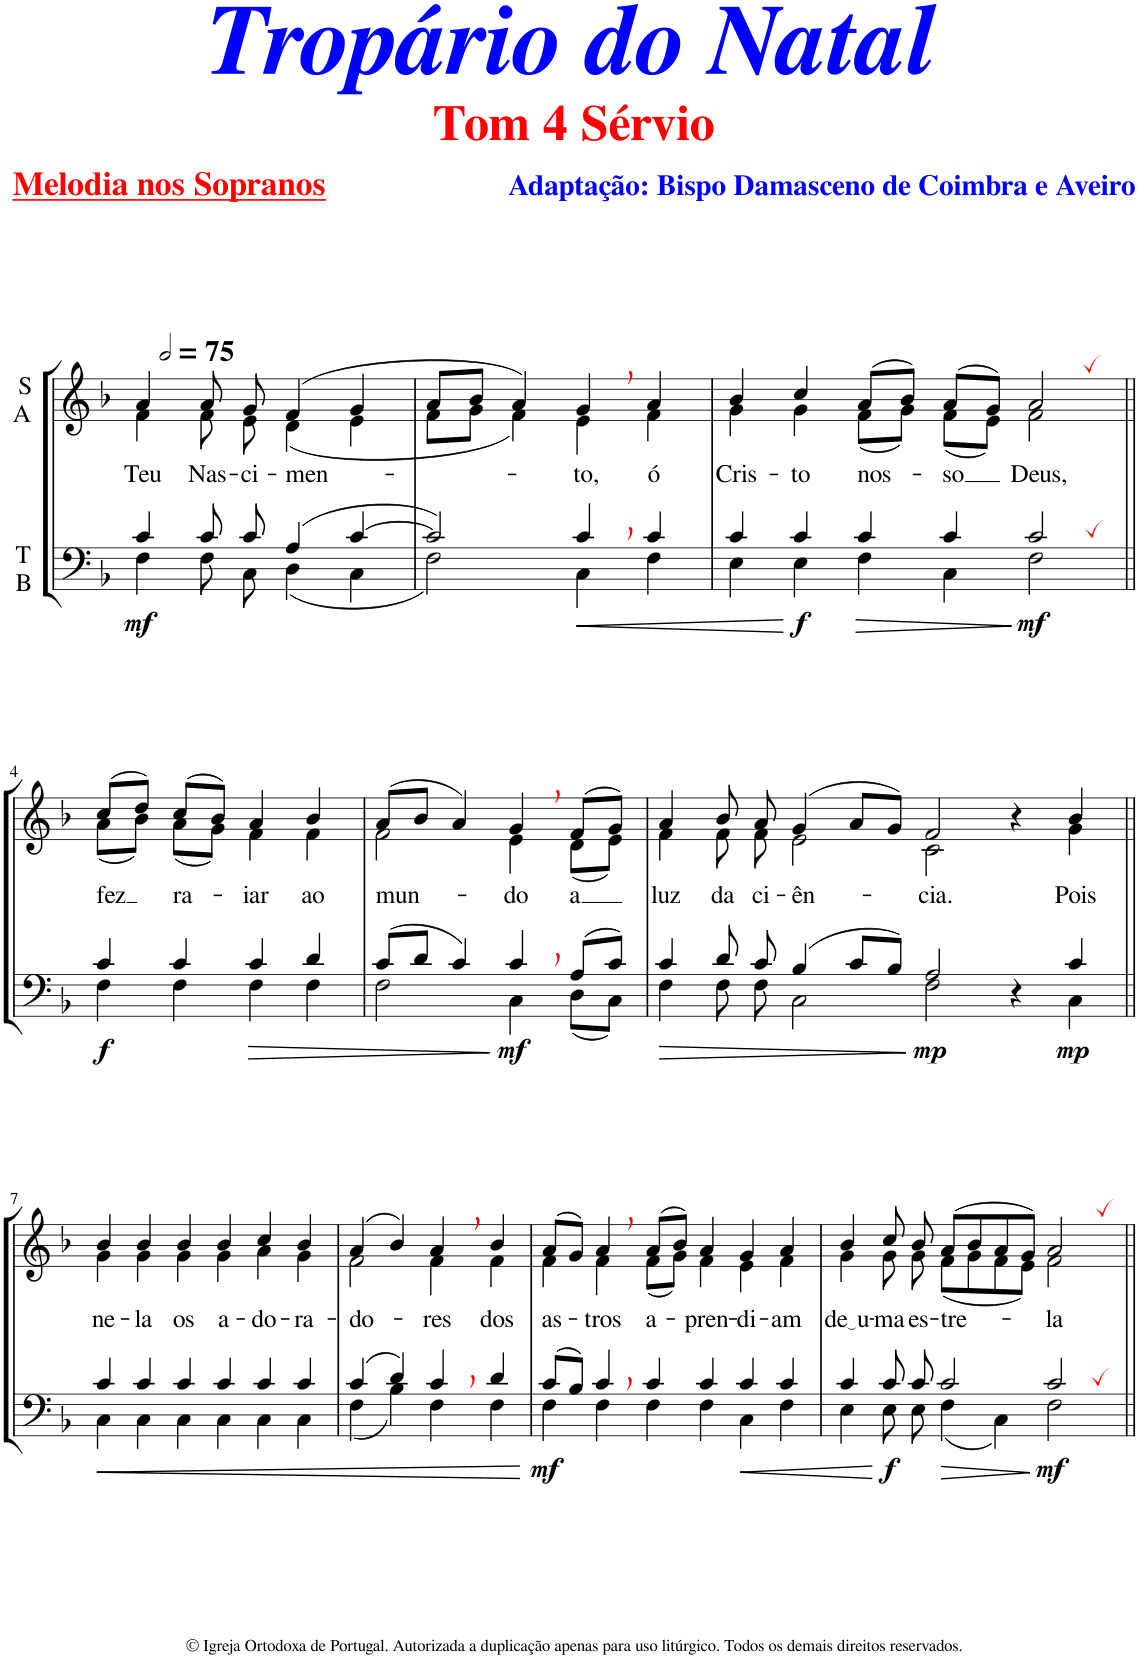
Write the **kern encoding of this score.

**kern	**dynam	**kern	**text
*part2	*part2	*part1	*part1
*staff2	*staff2	*staff1	*staff1
*I"T B	*	*I"S A	*
*clefF4	*	*clefG2	*
*k[b-]	*	*k[b-]	*
*M20/4	*	*M20/4	*
*met(c)	*	*met(c)	*
*MM150	*	*MM150	*
=1	=1	=1	=1
*^	*	*	*
!	!	!LO:DY:b	!	!LO:LY:b
*	*	*	*^	*
4c/	4F\	mf	4a/	4f\	Teu
!	!	!	!	!	!LO:LY:b
8c/	8F\	.	8a/	8f\	Nas-
!	!	!	!	!	!LO:LY:b
8c/	8C\	.	8g/	8e\	-ci-
!	!	!	!	!	!LO:LY:b
(4A/	(4D\	.	(4f/	(4d\	-men-
[4c/	4C\	.	4g/	4e\	.
=2	=2	=2	=2	=2	=2
2c/])	2F\)	.	8a/L	8f\L	.
.	.	.	8b-/J	8g\J	.
.	.	.	4a/)	4f\)	.
!	!	!LO:HP:b	!	!	!LO:LY:b
8.c/	8.C\	<	8.g/	8.e\	-to,
16ryy	16ryy	.	16ryy	16ryy	.
!	!	!	!	!	!LO:LY:b
4c/	4F\	.	4a/	4f\	ó
=3	=3	=3	=3	=3	=3
!	!	!	!	!	!LO:LY:b
4c/	4E\	.	4b-/	4g\	Cris-
!	!	!LO:DY:n=1:b	!	!	!LO:LY:b
4c/	4E\	[ f	4cc/	4g\	-to
!	!	!LO:HP:b	!	!	!LO:LY:b
4c/	4F\	>	(8a/L	(8f\L	nos-
.	.	.	8b-/J)	8g\J)	.
!	!	!	!	!	!LO:LY:b
4c/	4C\	.	(8a/L	(8f\L	-so
.	.	.	8g/J)	8e\J)	.
!LO:N:head=open	!LO:N:head=open	!LO:DY:n=2:b	!LO:N:head=open	!LO:N:head=open	!LO:LY:b
4.c/	4.F\	] mf	4.a/	4.f\	Deus,
8ryy	8ryy	.	8ryy	8ryy	.
!!LO:LB:g=z	!!
=4||	=4||	=4||	=4||	=4||	=4||
!	!	!LO:DY:b	!	!	!LO:LY:b
4c/	4F\	f	(8cc/L	(8a\L	fez
.	.	.	8dd/J)	8b-\J)	.
!	!	!	!	!	!LO:LY:b
4c/	4F\	.	(8cc/L	(8a\L	ra-
.	.	.	8b-/J)	8g\J)	.
!	!	!LO:HP:b	!	!	!LO:LY:b
4c/	4F\	>	4a/	4f\	-iar
!	!	!	!	!	!LO:LY:b
4d/	4F\	.	4b-/	4f\	ao
=5	=5	=5	=5	=5	=5
!	!	!	!	!	!LO:LY:b
(8c/L	2F\	.	(8a/L	2f\	mun-
8d/J	.	.	8b-/J	.	.
4c/)	.	.	4a/)	.	.
!	!	!LO:DY:n=1:b	!	!	!LO:LY:b
8.c/	8.C\	] mf	8.g/	8.e\	-do
16ryy	16ryy	.	16ryy	16ryy	.
!	!	!	!	!	!LO:LY:b
(8A/L	(8D\L	.	(8f/L	(8d\L	a
8c/J)	8C\J)	.	8g/J)	8e\J)	.
=6	=6	=6	=6	=6	=6
!	!	!LO:HP:b	!	!	!LO:LY:b
4c/	4F\	>	4a/	4f\	luz
!	!	!	!	!	!LO:LY:b
8d/	8F\	.	8b-/	8f\	da
!	!	!	!	!	!LO:LY:b
8c/	8F\	.	8a/	8f\	ci-
!	!	!	!	!	!LO:LY:b
(4B-/	2C\	.	(4g/	2e\	-ên-
8c/L	.	.	8a/L	.	.
8B-/J)	.	.	8g/J)	.	.
!	!	!LO:DY:n=1:b	!	!	!LO:LY:b
2A/	2F\	] mp	2f/	2c\	-cia.
4r	4ryy	.	4r	4ryy	.
!	!	!LO:DY:n=2:b	!	!	!LO:LY:b
4c/	4C\	mp	4b-/	4g\	Pois
!!LO:LB:g=z	!!
=7||	=7||	=7||	=7||	=7||	=7||
!	!	!LO:HP:b	!	!	!LO:LY:b
4c/	4C\	<	4b-/	4g\	ne-
!	!	!	!	!	!LO:LY:b
4c/	4C\	.	4b-/	4g\	-la
!	!	!	!	!	!LO:LY:b
4c/	4C\	.	4b-/	4g\	os
!	!	!	!	!	!LO:LY:b
4c/	4C\	.	4b-/	4g\	a-
!	!	!	!	!	!LO:LY:b
4c/	4C\	.	4cc/	4a\	-do-
!	!	!	!	!	!LO:LY:b
4c/	4C\	.	4b-/	4g\	-ra-
=8	=8	=8	=8	=8	=8
!	!	!	!	!	!LO:LY:b
(4c/	(4F\	.	(4a/	2f\	-do-
4d/)	4B-\)	.	4b-/)	.	.
!	!	!	!	!	!LO:LY:b
8.c/	8.F\	.	8.a/	8.f\	-res
16ryy	16ryy	.	16ryy	16ryy	.
!	!	!	!	!	!LO:LY:b
4d/	4F\	.	4b-/	4f\	dos
*v	*v	*	*	*	*
*	*	*v	*v	*
.	[	.	.
=9	=9	=9	=9
*^	*	*	*
!	!	!LO:DY:b	!	!LO:LY:b
*	*	*	*^	*
(8c/L	4F\	mf	(8a/L	4f\	as-
8B-/J)	.	.	8g/J)	.	.
!	!	!	!	!	!LO:LY:b
8.c/	8.F\	.	8.a/	8.f\	-tros
16ryy	16ryy	.	16ryy	16ryy	.
!	!	!	!	!	!LO:LY:b
4c/	4F\	.	(8a/L	(8f\L	a-
.	.	.	8b-/J)	8g\J)	.
!	!	!	!	!	!LO:LY:b
4c/	4F\	.	4a/	4f\	-pren-
!	!	!LO:HP:b	!	!	!LO:LY:b
4c/	4C\	<	4g/	4e\	-di-
!	!	!	!	!	!LO:LY:b
4c/	4F\	.	4a/	4f\	-am
=10	=10	=10	=10	=10	=10
!	!	!	!	!	!LO:LY:b
4c/	4E\	.	4b-/	4g\	de u
!	!	!LO:DY:n=1:b	!	!	!LO:LY:b
8c/	8E\	[ f	8cc/	8g\	-ma
!	!	!	!	!	!LO:LY:b
8c/	8E\	.	8b-/	8g\	es-
!	!	!LO:HP:b	!	!	!LO:LY:b
2c/	(4F\	>	(8a/L	(8f\L	-tre-
.	.	.	8b-/	8g\	.
.	4C\)	.	8a/	8f\	.
.	.	.	8g/J)	8e\J)	.
!	!	!LO:DY:n=2:b	!	!	!LO:LY:b
2c,/	2F\	] mf	2a,/	2f\	-la
4ryy	4ryy	.	4ryy	4ryy	.
*v	*v	*	*	*	*
*	*	*v	*v	*
=||	=||	=||	=||
*-	*-	*-	*-
